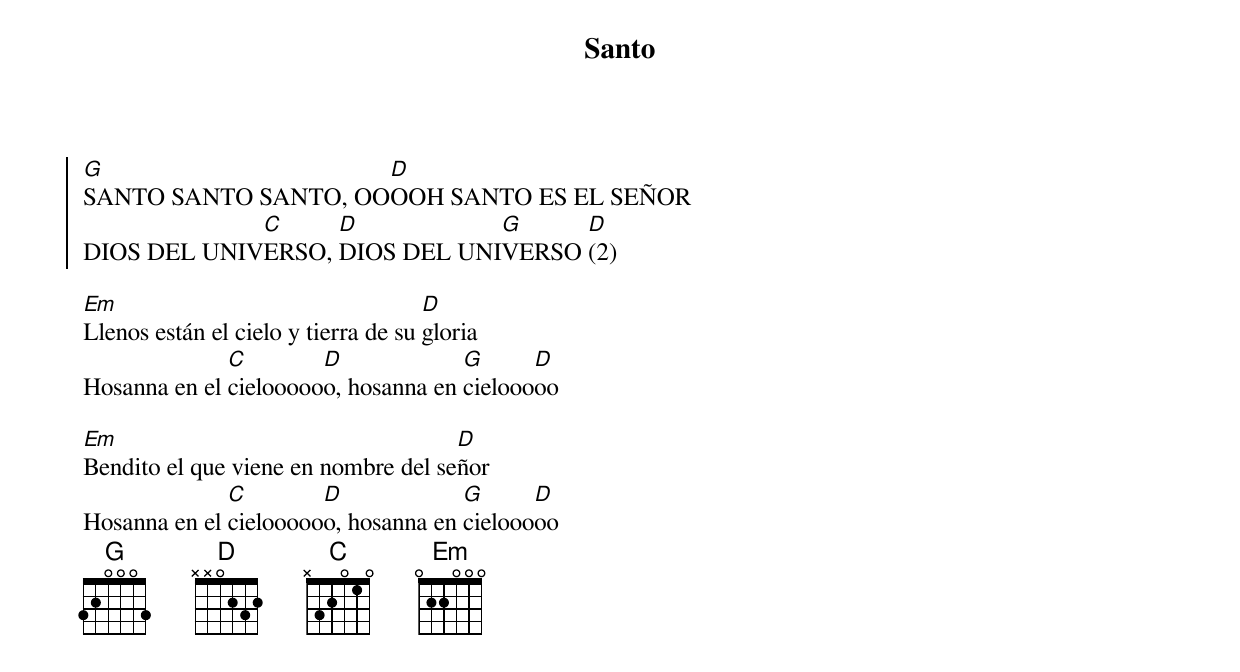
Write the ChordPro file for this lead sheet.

{title: Santo}
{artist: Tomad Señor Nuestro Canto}
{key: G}
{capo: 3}



{soc}
[G]SANTO SANTO SANTO, OO[D]OOH SANTO ES EL SEÑOR
DIOS DEL UNIV[C]ERSO, [D]DIOS DEL UNI[G]VERSO [D](2)
{eoc}

[Em]Llenos están el cielo y tierra de su [D]gloria
Hosanna en el [C]cielooooo[D]o, hosanna en [G]cielooo[D]oo

[Em]Bendito el que viene en nombre del se[D]ñor
Hosanna en el [C]cielooooo[D]o, hosanna en [G]cielooo[D]oo
